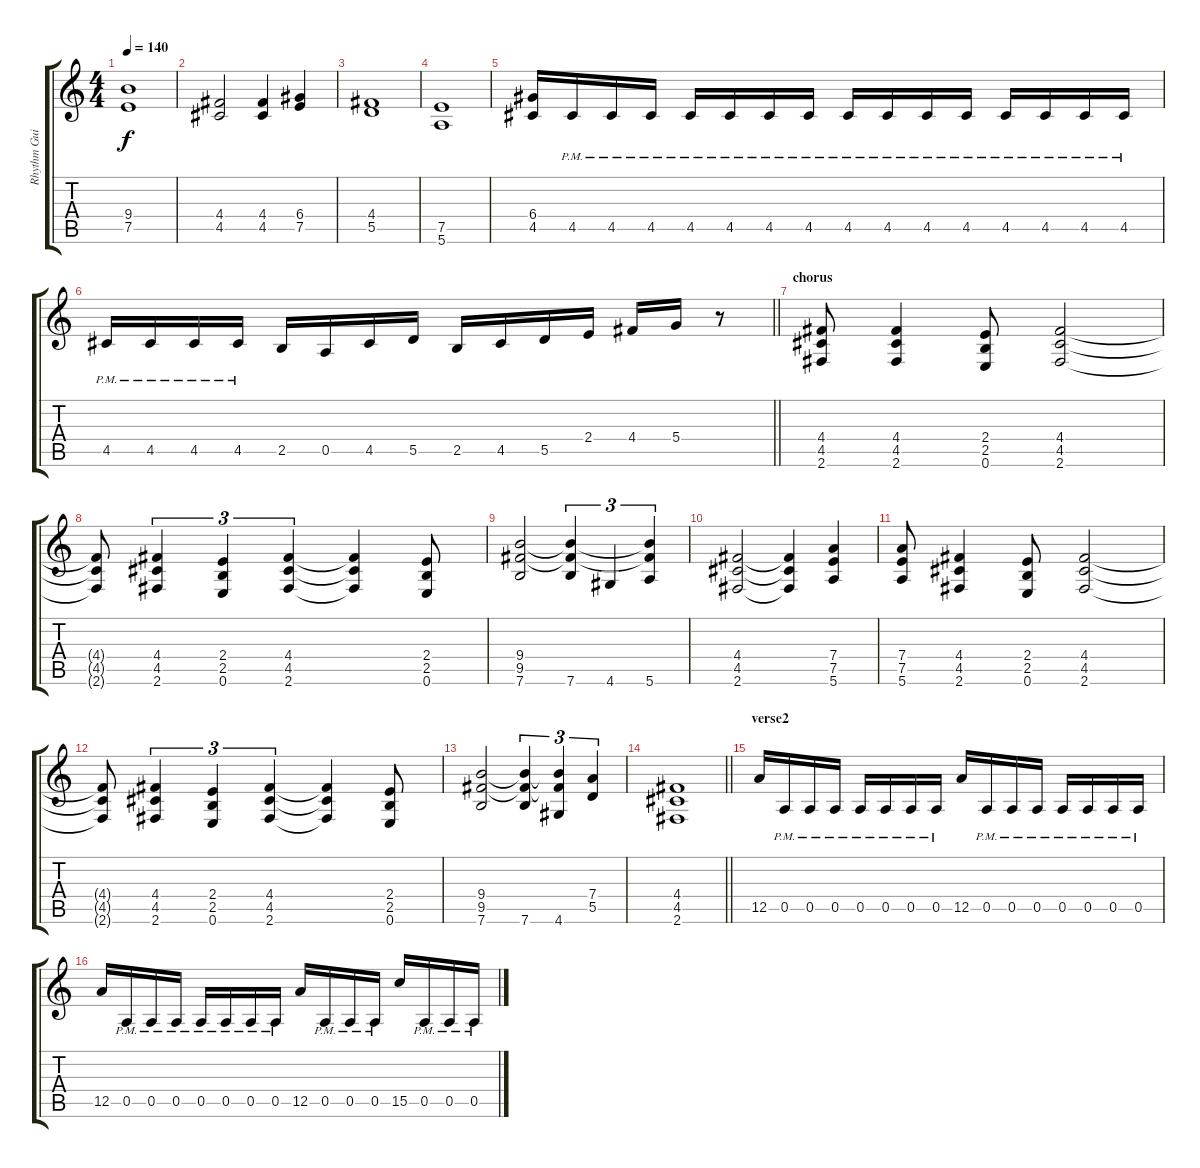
\track ("Rhythm Guitar" "Rhythm Gui") {instrument distortionguitar}
\staff {score tabs}
\tuning (E4 B3 G3 D3 A2 E2) {hide}
\ts (4 4)
\tempo 140
\clef g2
\ks c
(9.4 7.5).1{dy f} |
(4.4 4.5).2 (4.4 4.5).4 (6.4 7.5).4 |
(4.4 5.5).1 |
(7.5 5.6).1 |
(6.4 4.5).16 4.5{pm}.16 4.5{pm}.16 4.5{pm}.16 4.5{pm}.16 4.5{pm}.16 4.5{pm}.16 4.5{pm}.16 4.5{pm}.16 4.5{pm}.16 4.5{pm}.16 4.5{pm}.16 4.5{pm}.16 4.5{pm}.16 4.5{pm}.16 4.5{pm}.16 |
\barLineRight lightlight
4.5{pm}.16 4.5{pm}.16 4.5{pm}.16 4.5{pm}.16 2.5.16 0.5.16 4.5.16 5.5.16 2.5.16 4.5.16 5.5.16 2.4.16 4.4.16 5.4.16 r.8 |
\section ("" "chorus")
(4.4 4.5 2.6).8 (4.4 4.5 2.6).4 (2.4 2.5 0.6).8 (4.4 4.5 2.6).2 |
(4.4{t} 4.5{t} 2.6{t}).8 (4.4 4.5 2.6).4{tu (3 2)} (2.4 2.5 0.6).4{tu (3 2)} (4.4 4.5 2.6).4{tu (3 2)} (4.4{t} 4.5{t} 2.6{t}).4 (2.4 2.5 0.6).8 |
(9.4 9.5 7.6).2 (9.4{t} 9.5{t} 7.6).4{tu (3 2)} 4.6.4{tu (3 2)} (9.4{t} 9.5{t} 5.6).4{tu (3 2)} |
(4.4 4.5 2.6).2 (4.4{t} 4.5{t} 2.6{t}).4 (7.4 7.5 5.6).4 |
(7.4 7.5 5.6).8 (4.4 4.5 2.6).4 (2.4 2.5 0.6).8 (4.4 4.5 2.6).2 |
(4.4{t} 4.5{t} 2.6{t}).8 (4.4 4.5 2.6).4{tu (3 2)} (2.4 2.5 0.6).4{tu (3 2)} (4.4 4.5 2.6).4{tu (3 2)} (4.4{t} 4.5{t} 2.6{t}).4 (2.4 2.5 0.6).8 |
(9.4 9.5 7.6).2 (9.4{t} 9.5{t} 7.6).4{tu (3 2)} (9.4{t} 9.5{t} 4.6).4{tu (3 2)} (7.4 5.5).4{tu (3 2)} |
\barLineRight lightlight
(4.4 4.5 2.6).1 |
\section ("" "verse2")
12.5.16 0.5{pm}.16 0.5{pm}.16 0.5{pm}.16 0.5{pm}.16 0.5{pm}.16 0.5{pm}.16 0.5{pm}.16 12.5.16 0.5{pm}.16 0.5{pm}.16 0.5{pm}.16 0.5{pm}.16 0.5{pm}.16 0.5{pm}.16 0.5{pm}.16 |
12.5.16 0.5{pm}.16 0.5{pm}.16 0.5{pm}.16 0.5{pm}.16 0.5{pm}.16 0.5{pm}.16 0.5{pm}.16 12.5.16 0.5{pm}.16 0.5{pm}.16 0.5{pm}.16 15.5.16 0.5{pm}.16 0.5{pm}.16 0.5{pm}.16
